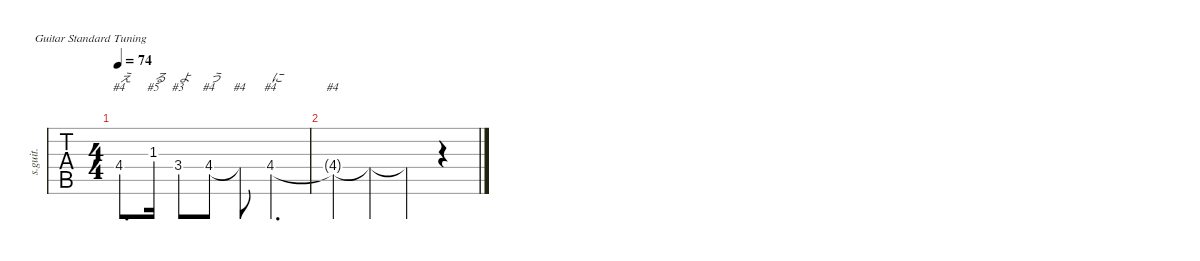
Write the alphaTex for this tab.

\defaultSystemsLayout 4
\hideDynamics
\bracketExtendMode nobrackets
\otherSystemsTrackNameOrientation horizontal
\track ("Steel Guitar" "s.guit.") {instrument acousticguitarsteel}
\staff {tabs}
\tuning (E4 B3 G3 D3 A2 E2)
\ts (4 4)
\tempo 74
\clef g2
\ks c
4.4{acc #}.8{d txt "え" lyrics (0 "#4") lyrics (1 "") lyrics (2 "") lyrics (3 "") lyrics (4 "") dy mf} 1.3{acc #}.16{txt "る" lyrics (0 "#5") lyrics (1 "") lyrics (2 "") lyrics (3 "") lyrics (4 "")} 3.4.8{txt "よ" lyrics (0 "#3") lyrics (1 "") lyrics (2 "") lyrics (3 "") lyrics (4 "")} 4.4{acc #}.8{txt "う" lyrics (0 "#4") lyrics (1 "") lyrics (2 "") lyrics (3 "") lyrics (4 "")} 4.4{t acc #}.8{lyrics (0 "#4") lyrics (1 "") lyrics (2 "") lyrics (3 "") lyrics (4 "")} 4.4{acc #}.4{d txt "に" lyrics (0 "#4") lyrics (1 "") lyrics (2 "") lyrics (3 "") lyrics (4 "")} |
4.4{t acc #}.4{lyrics (0 "#4") lyrics (1 "") lyrics (2 "") lyrics (3 "") lyrics (4 "")} 4.4{t acc #}.4 4.4{t acc #}.4 r.4
